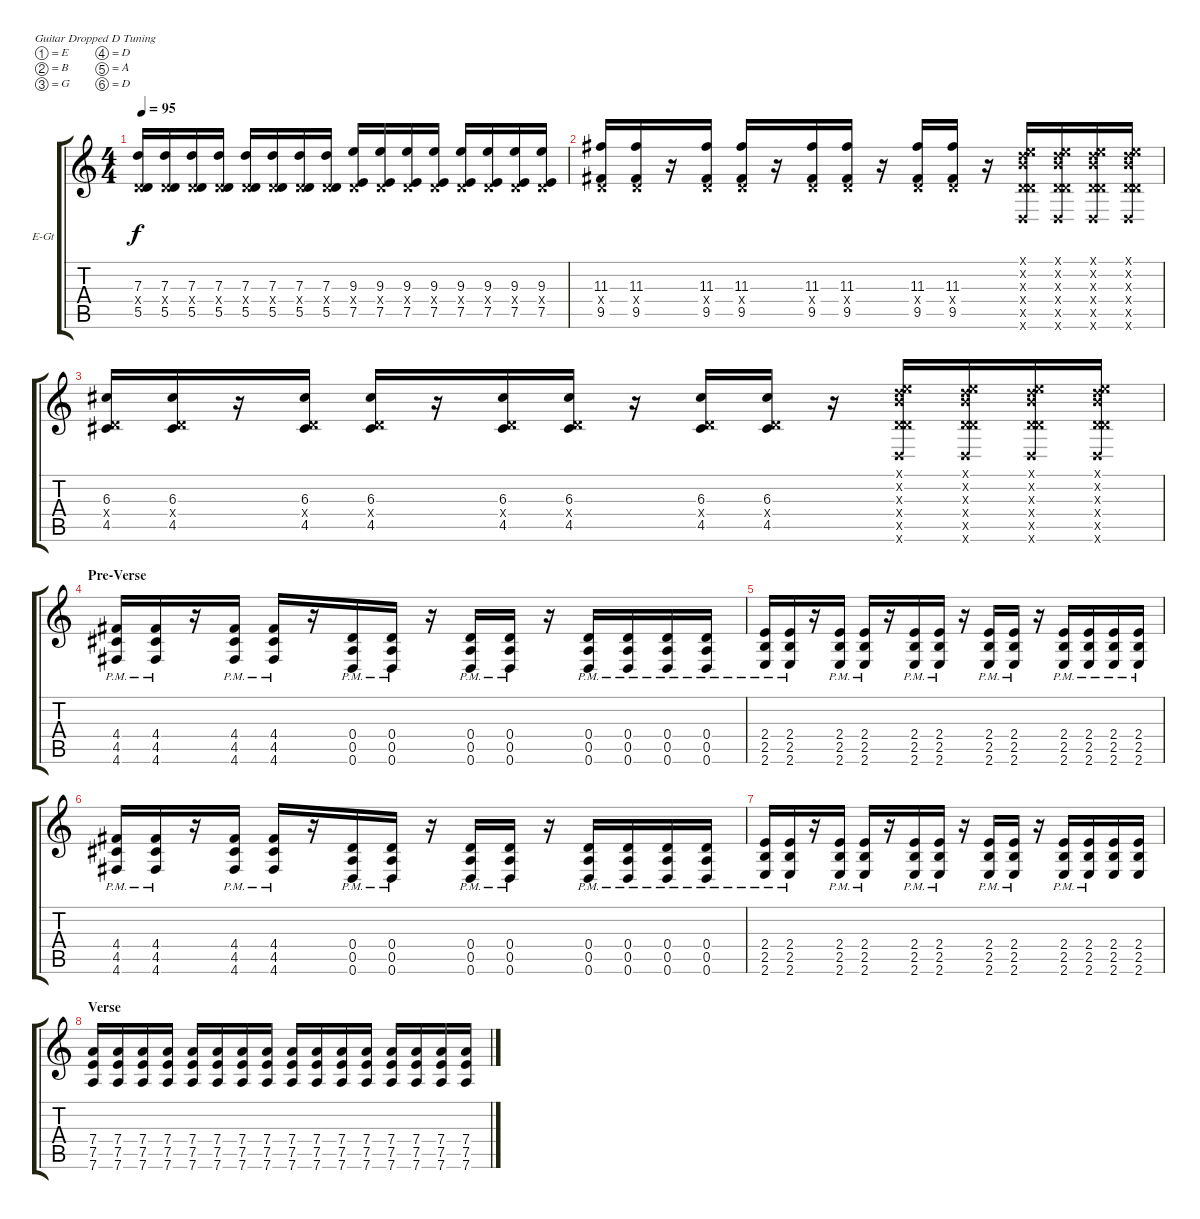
\bracketExtendMode groupsimilarinstruments
\firstSystemTrackNameOrientation horizontal
\otherSystemsTrackNameOrientation horizontal
\track ("Extra" "E-Gt") {instrument distortionguitar}
\staff {score tabs}
\tuning (E4 B3 G3 D3 A2 D2)
\ts (4 4)
\tempo 95
\clef g2
\ks c
(7.3 0.4{x} 5.5).16{dy f} (7.3 0.4{x} 5.5).16 (7.3 0.4{x} 5.5).16 (7.3 0.4{x} 5.5).16 (7.3 0.4{x} 5.5).16 (7.3 0.4{x} 5.5).16 (7.3 0.4{x} 5.5).16 (7.3 0.4{x} 5.5).16 (9.3 0.4{x} 7.5).16 (9.3 0.4{x} 7.5).16 (9.3 0.4{x} 7.5).16 (9.3 0.4{x} 7.5).16 (9.3 0.4{x} 7.5).16 (9.3 0.4{x} 7.5).16 (9.3 0.4{x} 7.5).16 (9.3 0.4{x} 7.5).16 |
(11.3 0.4{x} 9.5).16 (11.3 0.4{x} 9.5).16 r.16 (11.3 0.4{x} 9.5).16 (11.3 0.4{x} 9.5).16 r.16 (11.3 0.4{x} 9.5).16 (11.3 0.4{x} 9.5).16 r.16 (11.3 0.4{x} 9.5).16 (11.3 0.4{x} 9.5).16 r.16 (0.1{x} 0.2{x} 7.3{x} 0.4{x} 5.5{x} 0.6{x}).16 (0.1{x} 0.2{x} 7.3{x} 0.4{x} 5.5{x} 0.6{x}).16 (0.1{x} 0.2{x} 7.3{x} 0.4{x} 5.5{x} 0.6{x}).16 (0.1{x} 0.2{x} 7.3{x} 0.4{x} 5.5{x} 0.6{x}).16 |
(6.3 0.4{x} 4.5).16 (6.3 0.4{x} 4.5).16 r.16 (6.3 0.4{x} 4.5).16 (6.3 0.4{x} 4.5).16 r.16 (6.3 0.4{x} 4.5).16 (6.3 0.4{x} 4.5).16 r.16 (6.3 0.4{x} 4.5).16 (6.3 0.4{x} 4.5).16 r.16 (0.1{x} 0.2{x} 7.3{x} 0.4{x} 5.5{x} 0.6{x}).16 (0.1{x} 0.2{x} 7.3{x} 0.4{x} 5.5{x} 0.6{x}).16 (0.1{x} 0.2{x} 7.3{x} 0.4{x} 5.5{x} 0.6{x}).16 (0.1{x} 0.2{x} 7.3{x} 0.4{x} 5.5{x} 0.6{x}).16 |
\section ("" "Pre-Verse")
(4.4{pm} 4.5{pm} 4.6{pm}).16 (4.4{pm} 4.5{pm} 4.6{pm}).16 r.16 (4.4{pm} 4.5{pm} 4.6{pm}).16 (4.4{pm} 4.5{pm} 4.6{pm}).16 r.16 (0.4{pm} 0.5{pm} 0.6{pm}).16 (0.4{pm} 0.5{pm} 0.6{pm}).16 r.16 (0.4{pm} 0.5{pm} 0.6{pm}).16 (0.4{pm} 0.5{pm} 0.6{pm}).16 r.16 (0.4{pm} 0.5{pm} 0.6{pm}).16 (0.4{pm} 0.5{pm} 0.6{pm}).16 (0.4{pm} 0.5{pm} 0.6{pm}).16 (0.4{pm} 0.5{pm} 0.6{pm}).16 |
(2.4{pm} 2.5{pm} 2.6{pm}).16 (2.4{pm} 2.5{pm} 2.6{pm}).16 r.16 (2.4{pm} 2.5{pm} 2.6{pm}).16 (2.4{pm} 2.5{pm} 2.6{pm}).16 r.16 (2.4{pm} 2.5{pm} 2.6{pm}).16 (2.4{pm} 2.5{pm} 2.6{pm}).16 r.16 (2.4{pm} 2.5{pm} 2.6{pm}).16 (2.4{pm} 2.5{pm} 2.6{pm}).16 r.16 (2.4{pm} 2.5{pm} 2.6{pm}).16 (2.4{pm} 2.5{pm} 2.6{pm}).16 (2.4{pm} 2.5{pm} 2.6{pm}).16 (2.4{pm} 2.5{pm} 2.6{pm}).16 |
(4.4{pm} 4.5{pm} 4.6{pm}).16 (4.4{pm} 4.5{pm} 4.6{pm}).16 r.16 (4.4{pm} 4.5{pm} 4.6{pm}).16 (4.4{pm} 4.5{pm} 4.6{pm}).16 r.16 (0.4{pm} 0.5{pm} 0.6{pm}).16 (0.4{pm} 0.5{pm} 0.6{pm}).16 r.16 (0.4{pm} 0.5{pm} 0.6{pm}).16 (0.4{pm} 0.5{pm} 0.6{pm}).16 r.16 (0.4{pm} 0.5{pm} 0.6{pm}).16 (0.4{pm} 0.5{pm} 0.6{pm}).16 (0.4{pm} 0.5{pm} 0.6{pm}).16 (0.4{pm} 0.5{pm} 0.6{pm}).16 |
(2.4{pm} 2.5{pm} 2.6{pm}).16 (2.4{pm} 2.5{pm} 2.6{pm}).16 r.16 (2.4{pm} 2.5{pm} 2.6{pm}).16 (2.4{pm} 2.5{pm} 2.6{pm}).16 r.16 (2.4{pm} 2.5{pm} 2.6{pm}).16 (2.4{pm} 2.5{pm} 2.6{pm}).16 r.16 (2.4{pm} 2.5{pm} 2.6{pm}).16 (2.4{pm} 2.5{pm} 2.6{pm}).16 r.16 (2.4{pm} 2.5{pm} 2.6{pm}).16 (2.4{pm} 2.5{pm} 2.6{pm}).16 (2.4 2.5 2.6).16 (2.4 2.5 2.6).16 |
\section ("" "Verse")
(7.4 7.5 7.6).16 (7.4 7.5 7.6).16 (7.4 7.5 7.6).16 (7.4 7.5 7.6).16 (7.4 7.5 7.6).16 (7.4 7.5 7.6).16 (7.4 7.5 7.6).16 (7.4 7.5 7.6).16 (7.4 7.5 7.6).16 (7.4 7.5 7.6).16 (7.4 7.5 7.6).16 (7.4 7.5 7.6).16 (7.4 7.5 7.6).16 (7.4 7.5 7.6).16 (7.4 7.5 7.6).16 (7.4 7.5 7.6).16
